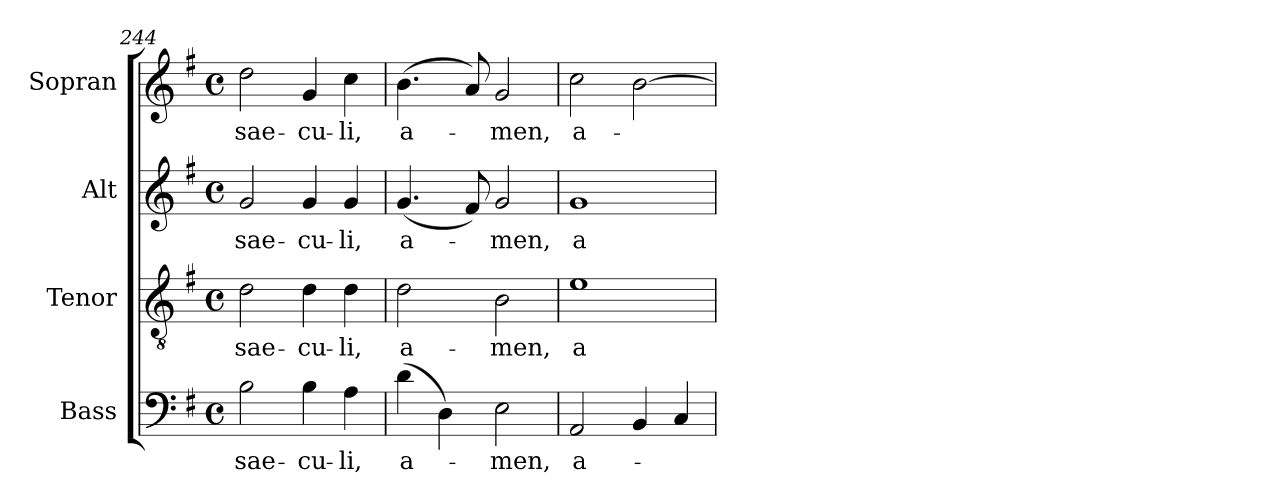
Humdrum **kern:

**kern	**text	**kern	**text	**kern	**text	**kern	**text
*part4	*part4	*part3	*part3	*part2	*part2	*part1	*part1
*staff4	*staff4	*staff3	*staff3	*staff2	*staff2	*staff1	*staff1
*I"Bass	*	*I"Tenor	*	*I"Alt	*	*I"Sopran	*
*I'B.	*	*I'T.	*	*I'A.	*	*I'S.	*
*clefF4	*	*clefGv2	*	*clefG2	*	*clefG2	*
*k[f#]	*	*k[f#]	*	*k[f#]	*	*k[f#]	*
*G:	*	*G:	*	*G:	*	*G:	*
*M4/4	*	*M4/4	*	*M4/4	*	*M4/4	*
*met(c)	*	*met(c)	*	*met(c)	*	*met(c)	*
=244	=244	=244	=244	=244	=244	=244	=244
!	!LO:LY:b	!	!LO:LY:b	!	!LO:LY:b	!	!LO:LY:b
2B\	sae-	2d\	sae-	2g/	sae-	2dd\	sae-
!	!LO:LY:b	!	!LO:LY:b	!	!LO:LY:b	!	!LO:LY:b
4B\	-cu-	4d\	-cu-	4g/	-cu-	4g/	-cu-
!	!LO:LY:b	!	!LO:LY:b	!	!LO:LY:b	!	!LO:LY:b
4A\	-li,	4d\	-li,	4g/	-li,	4cc\	-li,
=245	=245	=245	=245	=245	=245	=245	=245
!	!LO:LY:b	!	!LO:LY:b	!	!LO:LY:b	!	!LO:LY:b
(>4d\	a-	2d\	a-	(<4.g/	a-	(>4.b\	a-
4D\)	.	.	.	.	.	.	.
.	.	.	.	8f#/)	.	8a/)	.
!	!LO:LY:b	!	!LO:LY:b	!	!LO:LY:b	!	!LO:LY:b
2E\	-men,	2B\	-men,	2g/	-men,	2g/	-men,
=246	=246	=246	=246	=246	=246	=246	=246
!	!LO:LY:b	!	!LO:LY:b	!	!LO:LY:b	!	!LO:LY:b
2AA/	a-	1e	a-	1g	a-	2cc\	a-
4BB/	.	.	.	.	.	[2b\	.
4C/	.	.	.	.	.	.	.
=	=	=	=	=	=	=	=
*-	*-	*-	*-	*-	*-	*-	*-
